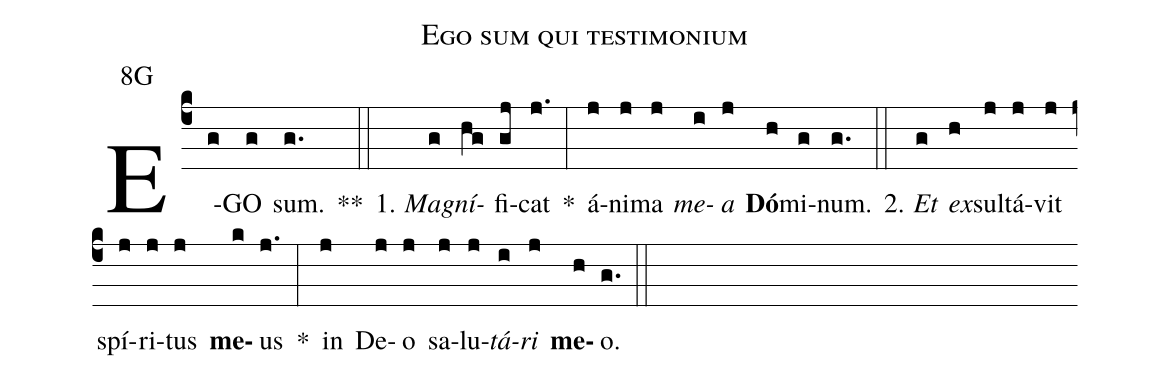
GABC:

name:Ego sum qui testimonium;
office-part:Antiphona;
mode:8;
annotation:8G;
%%
(c4) E(g)GO(g) sum.(g.) **(::)
1. <i>Ma(g)gní(hg)</i>fi(gj)cat(j.) *(:) á(j)ni(j)ma(j) <i>me</i>(i)<i>a</i>(j) <b>Dó</b>(h)mi(g)num.(g.) (::)
2. <i>Et(g) ex(h)</i>sul(j)tá(j)vit(j) spí(j)ri(j)tus(j) <b>me</b>(k)us(j.) *(:) in(j) De(j)o(j) sa(j)lu(j)<i>tá</i>(i)<i>ri</i>(j) <b>me</b>(h)o.(g.) (::)
